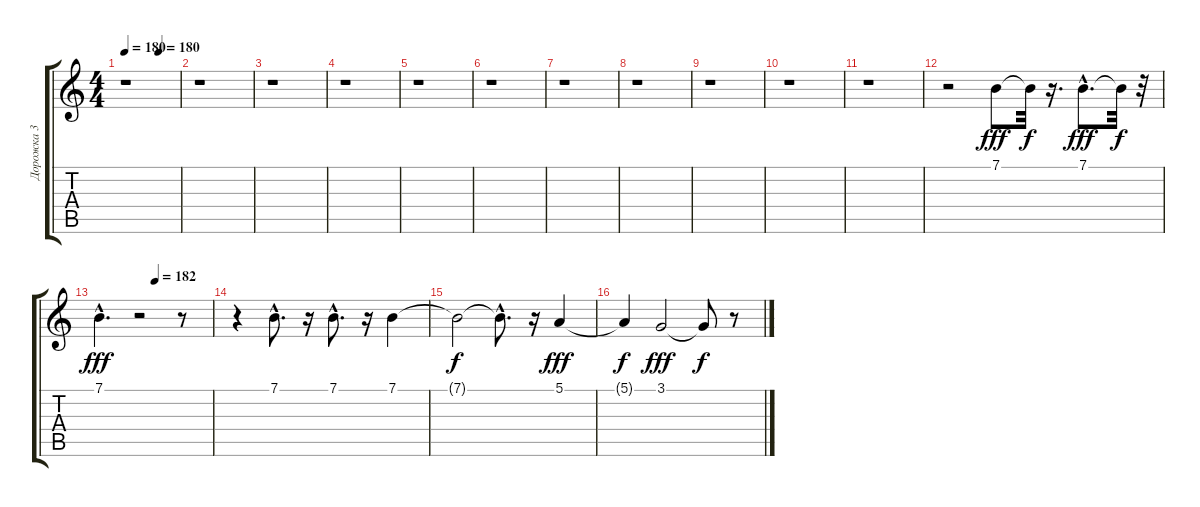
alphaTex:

\track ("Дорожка 3" "Дорожка 3") {instrument clarinet}
\staff {score tabs}
\tuning (E4 B3 G3 D3 A2 E2) {hide}
\ts (4 4)
\tempo 180
\tempo (180 0.625)
\clef g2
\ks c
r.1{dy f} |
r.1 |
r.1 |
r.1 |
r.1 |
r.1 |
r.1 |
r.1 |
r.1 |
r.1 |
r.1 |
r.2 7.1.8{dy fff} 7.1{t}.32{dy f} r.16{d} 7.1{hac}.8{d dy fff} 7.1{t}.32{dy f} r.32 |
\tempo (182 0.5)
7.1{hac}.4{d dy fff} r.2 r.8 |
r.4 7.1{hac}.8{d} r.16 7.1{hac}.8{d} r.16 7.1.4 |
7.1{t}.2{dy f} 7.1{hac t}.8{d} r.16 5.1.4{dy fff} |
5.1{t}.4{dy f} 3.1.2{dy fff} 3.1{t}.8{dy f} r.8
